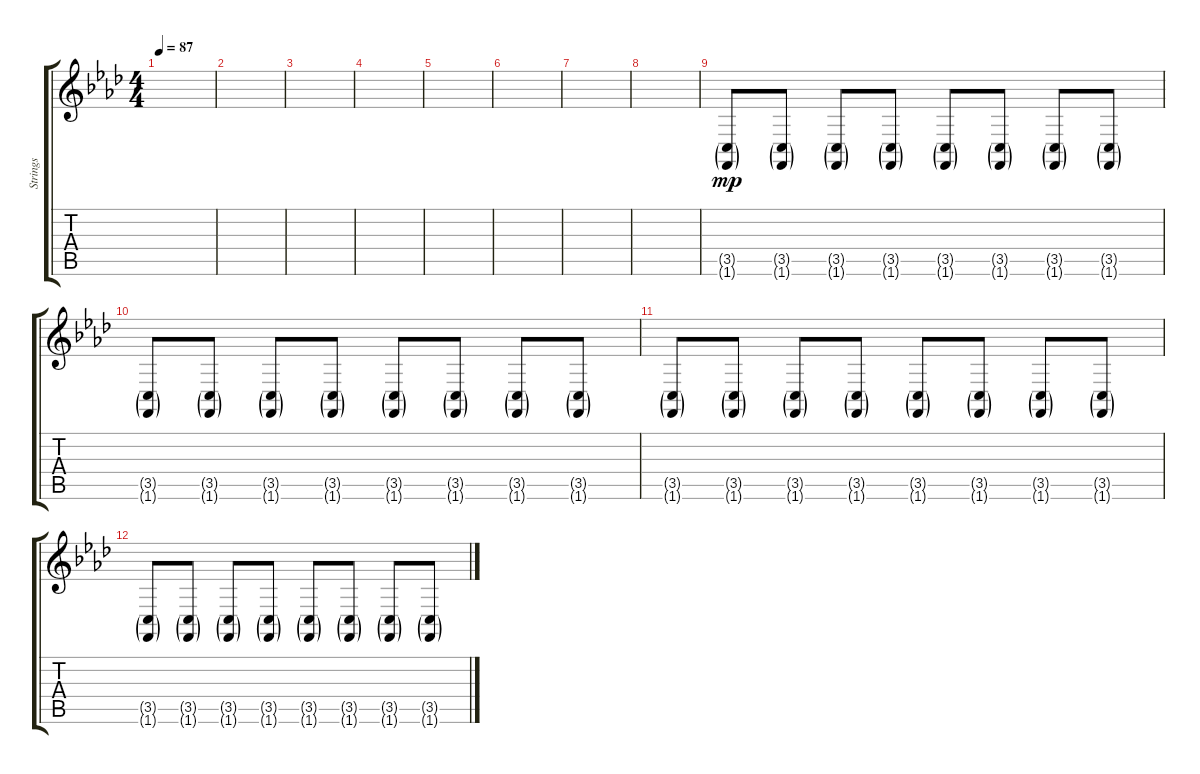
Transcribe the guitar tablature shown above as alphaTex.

\track ("Strings" "Strings") {instrument stringensemble1}
\staff {score tabs}
\tuning (E4 B3 G3 D3 A2 E2) {hide}
\ts (4 4)
\tempo 87
\clef g2
\ks fminor
|
|
|
|
|
|
|
|
(3.5{g} 1.6{g}).8{dy mp volume 0 instrument pad3polysynth} (3.5{g} 1.6{g}).8 (3.5{g} 1.6{g}).8 (3.5{g} 1.6{g}).8 (3.5{g} 1.6{g}).8 (3.5{g} 1.6{g}).8 (3.5{g} 1.6{g}).8 (3.5{g} 1.6{g}).8 |
(3.5{g} 1.6{g}).8 (3.5{g} 1.6{g}).8 (3.5{g} 1.6{g}).8 (3.5{g} 1.6{g}).8 (3.5{g} 1.6{g}).8 (3.5{g} 1.6{g}).8 (3.5{g} 1.6{g}).8 (3.5{g} 1.6{g}).8 |
(3.5{g} 1.6{g}).8 (3.5{g} 1.6{g}).8 (3.5{g} 1.6{g}).8 (3.5{g} 1.6{g}).8 (3.5{g} 1.6{g}).8 (3.5{g} 1.6{g}).8 (3.5{g} 1.6{g}).8 (3.5{g} 1.6{g}).8 |
(3.5{g} 1.6{g}).8 (3.5{g} 1.6{g}).8 (3.5{g} 1.6{g}).8 (3.5{g} 1.6{g}).8 (3.5{g} 1.6{g}).8 (3.5{g} 1.6{g}).8 (3.5{g} 1.6{g}).8 (3.5{g} 1.6{g}).8
